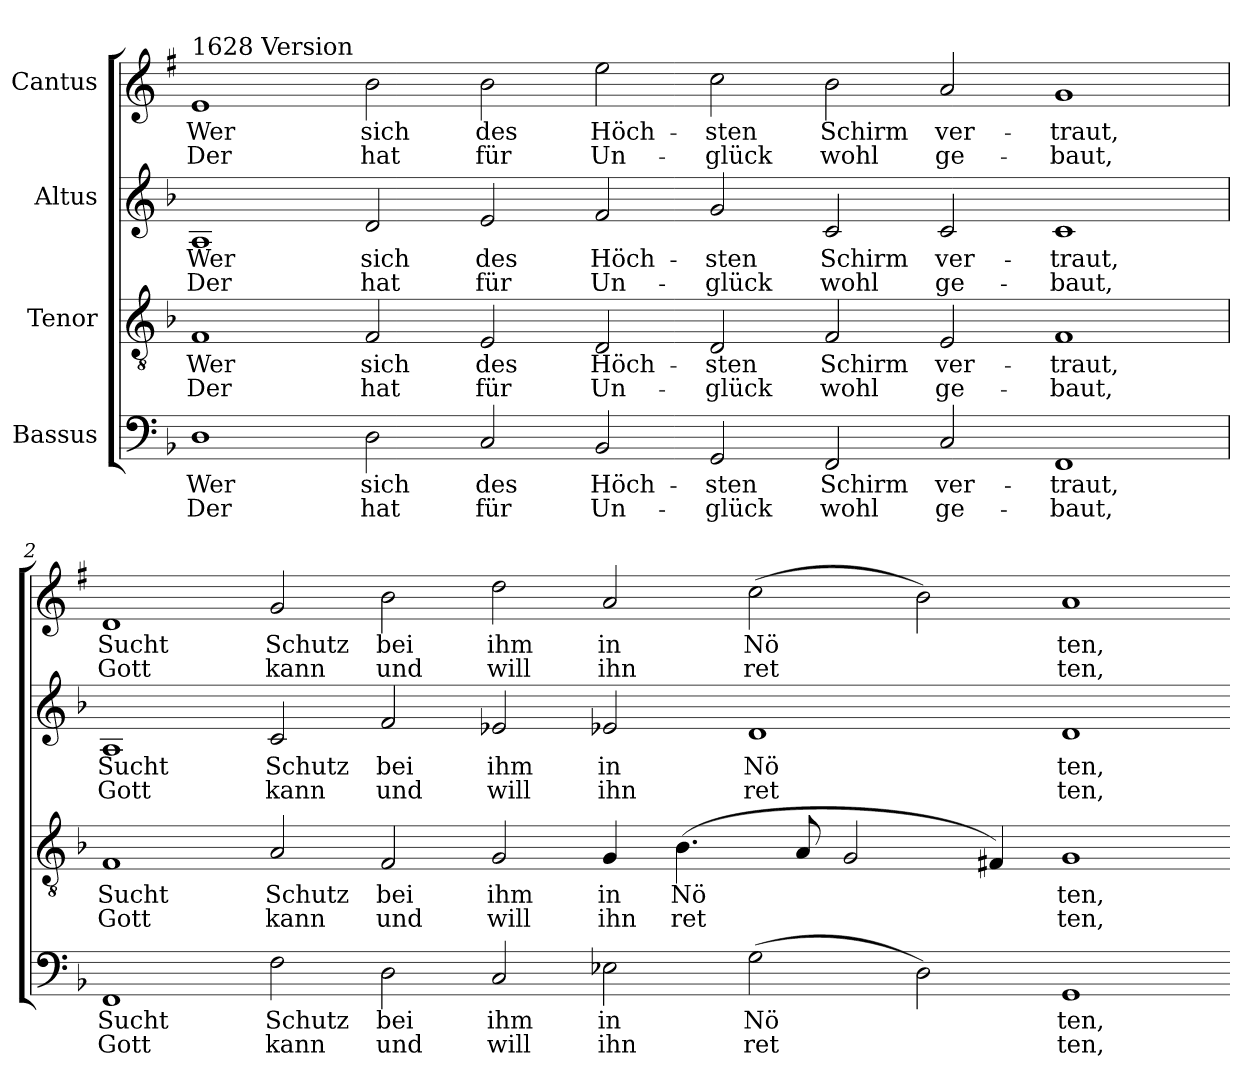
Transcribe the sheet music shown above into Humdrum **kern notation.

**kern	**text	**text	**kern	**text	**text	**kern	**text	**text	**kern	**text	**text
*part4	*part4	*part4	*part3	*part3	*part3	*part2	*part2	*part2	*part1	*part1	*part1
*staff4	*staff4	*staff4	*staff3	*staff3	*staff3	*staff2	*staff2	*staff2	*staff1	*staff1	*staff1
*I"Bassus	*	*	*I"Tenor	*	*	*I"Altus	*	*	*I"Cantus	*	*
*clefF4	*	*	*clefGv2	*	*	*clefG2	*	*	*clefG2	*	*
*	*	*	*	*	*	*	*	*	*ITrd1c2	*	*
*k[b-]	*	*	*k[b-]	*	*	*k[b-]	*	*	*k[b-]	*	*
*F:	*	*	*F:	*	*	*F:	*	*	*F:	*	*
=1	=1	=1	=1	=1	=1	=1	=1	=1	=1	=1	=1
!	!	!	!	!	!	!	!	!	!LO:TX:a:t=1628 Version	!	!
!	!LO:LY:b	!LO:LY:b	!	!LO:LY:b	!LO:LY:b	!	!LO:LY:b	!LO:LY:b	!	!LO:LY:b	!LO:LY:b
1D	Wer	Der	1F	Wer	Der	1A	Wer	Der	1d	Wer	Der
!	!LO:LY:b	!LO:LY:b	!	!LO:LY:b	!LO:LY:b	!	!LO:LY:b	!LO:LY:b	!	!LO:LY:b	!LO:LY:b
2D	sich	hat	2F	sich	hat	2d	sich	hat	2a	sich	hat
!	!LO:LY:b	!LO:LY:b	!	!LO:LY:b	!LO:LY:b	!	!LO:LY:b	!LO:LY:b	!	!LO:LY:b	!LO:LY:b
2C	des	für	2E	des	für	2e	des	für	2a	des	für
!	!LO:LY:b	!LO:LY:b	!	!LO:LY:b	!LO:LY:b	!	!LO:LY:b	!LO:LY:b	!	!LO:LY:b	!LO:LY:b
2BB-	Höch-	-Un-	2D	Höch-	-Un-	2f	Höch-	-Un-	2dd	Höch-	-Un-
!	!LO:LY:b	!LO:LY:b	!	!LO:LY:b	!LO:LY:b	!	!LO:LY:b	!LO:LY:b	!	!LO:LY:b	!LO:LY:b
2GG	-sten	glück	2D	-sten	glück	2g	-sten	glück	2b-	-sten	glück
!	!LO:LY:b	!LO:LY:b	!	!LO:LY:b	!LO:LY:b	!	!LO:LY:b	!LO:LY:b	!	!LO:LY:b	!LO:LY:b
2FF	Schirm	wohl	2F	Schirm	wohl	2c	Schirm	wohl	2a	Schirm	wohl
!	!LO:LY:b	!LO:LY:b	!	!LO:LY:b	!LO:LY:b	!	!LO:LY:b	!LO:LY:b	!	!LO:LY:b	!LO:LY:b
2C	ver-	-ge-	2E	ver-	-ge-	2c	ver-	-ge-	2g	ver-	-ge-
!	!LO:LY:b	!LO:LY:b	!	!LO:LY:b	!LO:LY:b	!	!LO:LY:b	!LO:LY:b	!	!LO:LY:b	!LO:LY:b
1FF	-traut,	baut,	1F	-traut,	baut,	1c	-traut,	baut,	1f	-traut,	baut,
=2	=2	=2	=2	=2	=2	=2	=2	=2	=2	=2	=2
!	!LO:LY:b	!LO:LY:b	!	!LO:LY:b	!LO:LY:b	!	!LO:LY:b	!LO:LY:b	!	!LO:LY:b	!LO:LY:b
1FF	Sucht	Gott	1F	Sucht	Gott	1A	Sucht	Gott	1c	Sucht	Gott
!	!LO:LY:b	!LO:LY:b	!	!LO:LY:b	!LO:LY:b	!	!LO:LY:b	!LO:LY:b	!	!LO:LY:b	!LO:LY:b
2F	Schutz	kann	2A	Schutz	kann	2c	Schutz	kann	2f	Schutz	kann
!	!LO:LY:b	!LO:LY:b	!	!LO:LY:b	!LO:LY:b	!	!LO:LY:b	!LO:LY:b	!	!LO:LY:b	!LO:LY:b
2D	bei	und	2F	bei	und	2f	bei	und	2a	bei	und
!	!LO:LY:b	!LO:LY:b	!	!LO:LY:b	!LO:LY:b	!	!LO:LY:b	!LO:LY:b	!	!LO:LY:b	!LO:LY:b
2C	ihm	will	2G	ihm	will	2e-X	ihm	will	2cc	ihm	will
!	!LO:LY:b	!LO:LY:b	!	!LO:LY:b	!LO:LY:b	!	!LO:LY:b	!LO:LY:b	!	!LO:LY:b	!LO:LY:b
2E-X	in	ihn	4G	in	ihn	2e-X	in	ihn	2g	in	ihn
!	!	!	!	!LO:LY:b	!LO:LY:b	!	!	!	!	!	!
.	.	.	(<4.B-	Nö	ret	.	.	.	.	.	.
!	!LO:LY:b	!LO:LY:b	!	!	!	!	!LO:LY:b	!LO:LY:b	!	!LO:LY:b	!LO:LY:b
(>2G	Nö	ret	.	.	.	1d	Nö	ret	(>2b-	Nö	ret
.	.	.	8A	.	.	.	.	.	.	.	.
.	.	.	2G	.	.	.	.	.	.	.	.
2D)	.	.	.	.	.	.	.	.	2a)	.	.
.	.	.	4F#X)	.	.	.	.	.	.	.	.
!	!LO:LY:b	!LO:LY:b	!	!LO:LY:b	!LO:LY:b	!	!LO:LY:b	!LO:LY:b	!	!LO:LY:b	!LO:LY:b
1GG	ten,	ten,	1G	ten,	ten,	1d	ten,	ten,	1g	ten,	ten,
=-	=-	=-	=-	=-	=-	=-	=-	=-	=-	=-	=-
*-	*-	*-	*-	*-	*-	*-	*-	*-	*-	*-	*-
